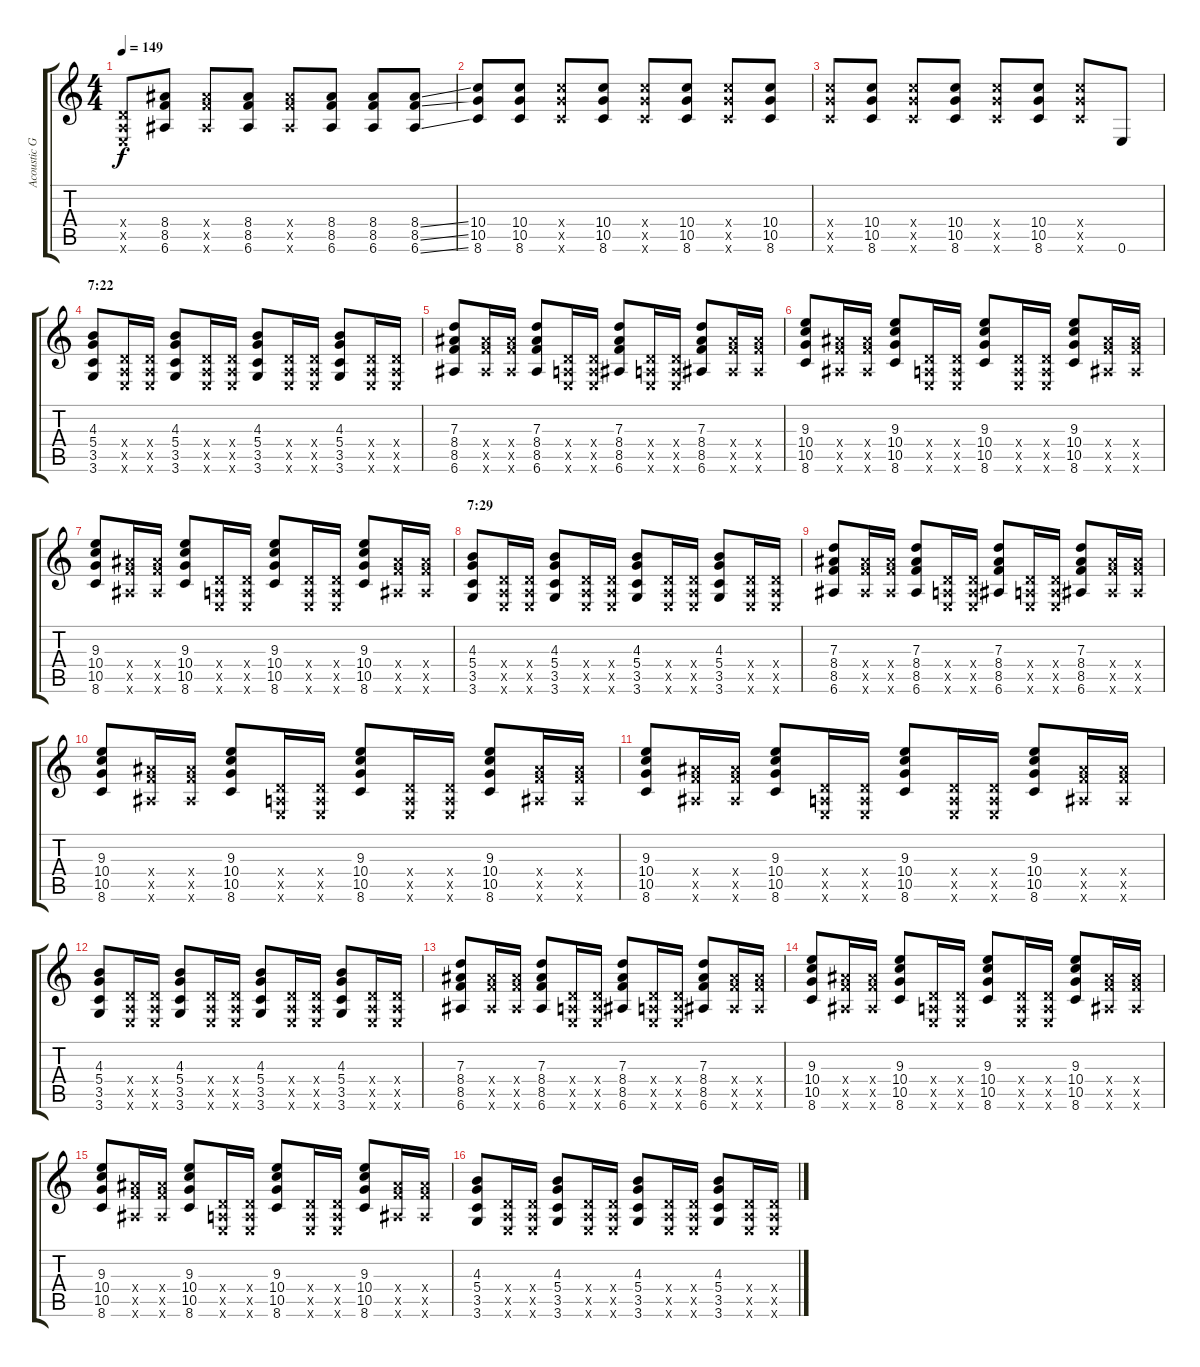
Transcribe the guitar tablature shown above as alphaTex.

\track ("Acoustic Guitar" "Acoustic G") {instrument acousticguitarsteel}
\staff {score tabs}
\tuning (E4 B3 G3 D3 A2 E2) {hide}
\ts (4 4)
\tempo 149
\clef g2
\ks c
(0.4{x} 0.5{x} 0.6{x}).8{dy f} (8.4 8.5 6.6).8 (8.4{x} 8.5{x} 6.6{x}).8 (8.4 8.5 6.6).8 (8.4{x} 8.5{x} 6.6{x}).8 (8.4 8.5 6.6).8 (8.4 8.5 6.6).8 (8.4{ss} 8.5{ss} 6.6{ss}).8 |
(10.4 10.5 8.6).8 (10.4 10.5 8.6).8 (10.4{x} 10.5{x} 8.6{x}).8 (10.4 10.5 8.6).8 (10.4{x} 10.5{x} 8.6{x}).8 (10.4 10.5 8.6).8 (10.4{x} 10.5{x} 8.6{x}).8 (10.4 10.5 8.6).8 |
(10.4{x} 10.5{x} 8.6{x}).8 (10.4 10.5 8.6).8 (10.4{x} 10.5{x} 8.6{x}).8 (10.4 10.5 8.6).8 (10.4{x} 10.5{x} 8.6{x}).8 (10.4 10.5 8.6).8 (10.4{x} 10.5{x} 8.6{x}).8 0.6.8 |
\section ("" "7:22")
(4.3 5.4 3.5 3.6).8 (0.4{x} 0.5{x} 0.6{x}).16 (0.4{x} 0.5{x} 0.6{x}).16 (4.3 5.4 3.5 3.6).8 (0.4{x} 0.5{x} 0.6{x}).16 (0.4{x} 0.5{x} 0.6{x}).16 (4.3 5.4 3.5 3.6).8 (0.4{x} 0.5{x} 0.6{x}).16 (0.4{x} 0.5{x} 0.6{x}).16 (4.3 5.4 3.5 3.6).8 (0.4{x} 0.5{x} 0.6{x}).16 (0.4{x} 0.5{x} 0.6{x}).16 |
(7.3 8.4 8.5 6.6).8 (8.4{x} 8.5{x} 6.6{x}).16 (8.4{x} 8.5{x} 6.6{x}).16 (7.3 8.4 8.5 6.6).8 (0.4{x} 0.5{x} 0.6{x}).16 (0.4{x} 0.5{x} 0.6{x}).16 (7.3 8.4 8.5 6.6).8 (0.4{x} 0.5{x} 0.6{x}).16 (0.4{x} 0.5{x} 0.6{x}).16 (7.3 8.4 8.5 6.6).8 (8.4{x} 8.5{x} 6.6{x}).16 (8.4{x} 8.5{x} 6.6{x}).16 |
(9.3 10.4 10.5 8.6).8 (8.4{x} 8.5{x} 6.6{x}).16 (8.4{x} 8.5{x} 6.6{x}).16 (9.3 10.4 10.5 8.6).8 (0.4{x} 0.5{x} 0.6{x}).16 (0.4{x} 0.5{x} 0.6{x}).16 (9.3 10.4 10.5 8.6).8 (0.4{x} 0.5{x} 0.6{x}).16 (0.4{x} 0.5{x} 0.6{x}).16 (9.3 10.4 10.5 8.6).8 (8.4{x} 8.5{x} 6.6{x}).16 (8.4{x} 8.5{x} 6.6{x}).16 |
(9.3 10.4 10.5 8.6).8 (8.4{x} 8.5{x} 6.6{x}).16 (8.4{x} 8.5{x} 6.6{x}).16 (9.3 10.4 10.5 8.6).8 (0.4{x} 0.5{x} 0.6{x}).16 (0.4{x} 0.5{x} 0.6{x}).16 (9.3 10.4 10.5 8.6).8 (0.4{x} 0.5{x} 0.6{x}).16 (0.4{x} 0.5{x} 0.6{x}).16 (9.3 10.4 10.5 8.6).8 (8.4{x} 8.5{x} 6.6{x}).16 (8.4{x} 8.5{x} 6.6{x}).16 |
\section ("" "7:29")
(4.3 5.4 3.5 3.6).8 (0.4{x} 0.5{x} 0.6{x}).16 (0.4{x} 0.5{x} 0.6{x}).16 (4.3 5.4 3.5 3.6).8 (0.4{x} 0.5{x} 0.6{x}).16 (0.4{x} 0.5{x} 0.6{x}).16 (4.3 5.4 3.5 3.6).8 (0.4{x} 0.5{x} 0.6{x}).16 (0.4{x} 0.5{x} 0.6{x}).16 (4.3 5.4 3.5 3.6).8 (0.4{x} 0.5{x} 0.6{x}).16 (0.4{x} 0.5{x} 0.6{x}).16 |
(7.3 8.4 8.5 6.6).8 (8.4{x} 8.5{x} 6.6{x}).16 (8.4{x} 8.5{x} 6.6{x}).16 (7.3 8.4 8.5 6.6).8 (0.4{x} 0.5{x} 0.6{x}).16 (0.4{x} 0.5{x} 0.6{x}).16 (7.3 8.4 8.5 6.6).8 (0.4{x} 0.5{x} 0.6{x}).16 (0.4{x} 0.5{x} 0.6{x}).16 (7.3 8.4 8.5 6.6).8 (8.4{x} 8.5{x} 6.6{x}).16 (8.4{x} 8.5{x} 6.6{x}).16 |
(9.3 10.4 10.5 8.6).8 (8.4{x} 8.5{x} 6.6{x}).16 (8.4{x} 8.5{x} 6.6{x}).16 (9.3 10.4 10.5 8.6).8 (0.4{x} 0.5{x} 0.6{x}).16 (0.4{x} 0.5{x} 0.6{x}).16 (9.3 10.4 10.5 8.6).8 (0.4{x} 0.5{x} 0.6{x}).16 (0.4{x} 0.5{x} 0.6{x}).16 (9.3 10.4 10.5 8.6).8 (8.4{x} 8.5{x} 6.6{x}).16 (8.4{x} 8.5{x} 6.6{x}).16 |
(9.3 10.4 10.5 8.6).8 (8.4{x} 8.5{x} 6.6{x}).16 (8.4{x} 8.5{x} 6.6{x}).16 (9.3 10.4 10.5 8.6).8 (0.4{x} 0.5{x} 0.6{x}).16 (0.4{x} 0.5{x} 0.6{x}).16 (9.3 10.4 10.5 8.6).8 (0.4{x} 0.5{x} 0.6{x}).16 (0.4{x} 0.5{x} 0.6{x}).16 (9.3 10.4 10.5 8.6).8 (8.4{x} 8.5{x} 6.6{x}).16 (8.4{x} 8.5{x} 6.6{x}).16 |
(4.3 5.4 3.5 3.6).8 (0.4{x} 0.5{x} 0.6{x}).16 (0.4{x} 0.5{x} 0.6{x}).16 (4.3 5.4 3.5 3.6).8 (0.4{x} 0.5{x} 0.6{x}).16 (0.4{x} 0.5{x} 0.6{x}).16 (4.3 5.4 3.5 3.6).8 (0.4{x} 0.5{x} 0.6{x}).16 (0.4{x} 0.5{x} 0.6{x}).16 (4.3 5.4 3.5 3.6).8 (0.4{x} 0.5{x} 0.6{x}).16 (0.4{x} 0.5{x} 0.6{x}).16 |
(7.3 8.4 8.5 6.6).8 (8.4{x} 8.5{x} 6.6{x}).16 (8.4{x} 8.5{x} 6.6{x}).16 (7.3 8.4 8.5 6.6).8 (0.4{x} 0.5{x} 0.6{x}).16 (0.4{x} 0.5{x} 0.6{x}).16 (7.3 8.4 8.5 6.6).8 (0.4{x} 0.5{x} 0.6{x}).16 (0.4{x} 0.5{x} 0.6{x}).16 (7.3 8.4 8.5 6.6).8 (8.4{x} 8.5{x} 6.6{x}).16 (8.4{x} 8.5{x} 6.6{x}).16 |
(9.3 10.4 10.5 8.6).8 (8.4{x} 8.5{x} 6.6{x}).16 (8.4{x} 8.5{x} 6.6{x}).16 (9.3 10.4 10.5 8.6).8 (0.4{x} 0.5{x} 0.6{x}).16 (0.4{x} 0.5{x} 0.6{x}).16 (9.3 10.4 10.5 8.6).8 (0.4{x} 0.5{x} 0.6{x}).16 (0.4{x} 0.5{x} 0.6{x}).16 (9.3 10.4 10.5 8.6).8 (8.4{x} 8.5{x} 6.6{x}).16 (8.4{x} 8.5{x} 6.6{x}).16 |
(9.3 10.4 10.5 8.6).8 (8.4{x} 8.5{x} 6.6{x}).16 (8.4{x} 8.5{x} 6.6{x}).16 (9.3 10.4 10.5 8.6).8 (0.4{x} 0.5{x} 0.6{x}).16 (0.4{x} 0.5{x} 0.6{x}).16 (9.3 10.4 10.5 8.6).8 (0.4{x} 0.5{x} 0.6{x}).16 (0.4{x} 0.5{x} 0.6{x}).16 (9.3 10.4 10.5 8.6).8 (8.4{x} 8.5{x} 6.6{x}).16 (8.4{x} 8.5{x} 6.6{x}).16 |
(4.3 5.4 3.5 3.6).8 (0.4{x} 0.5{x} 0.6{x}).16 (0.4{x} 0.5{x} 0.6{x}).16 (4.3 5.4 3.5 3.6).8 (0.4{x} 0.5{x} 0.6{x}).16 (0.4{x} 0.5{x} 0.6{x}).16 (4.3 5.4 3.5 3.6).8 (0.4{x} 0.5{x} 0.6{x}).16 (0.4{x} 0.5{x} 0.6{x}).16 (4.3 5.4 3.5 3.6).8 (0.4{x} 0.5{x} 0.6{x}).16 (0.4{x} 0.5{x} 0.6{x}).16
